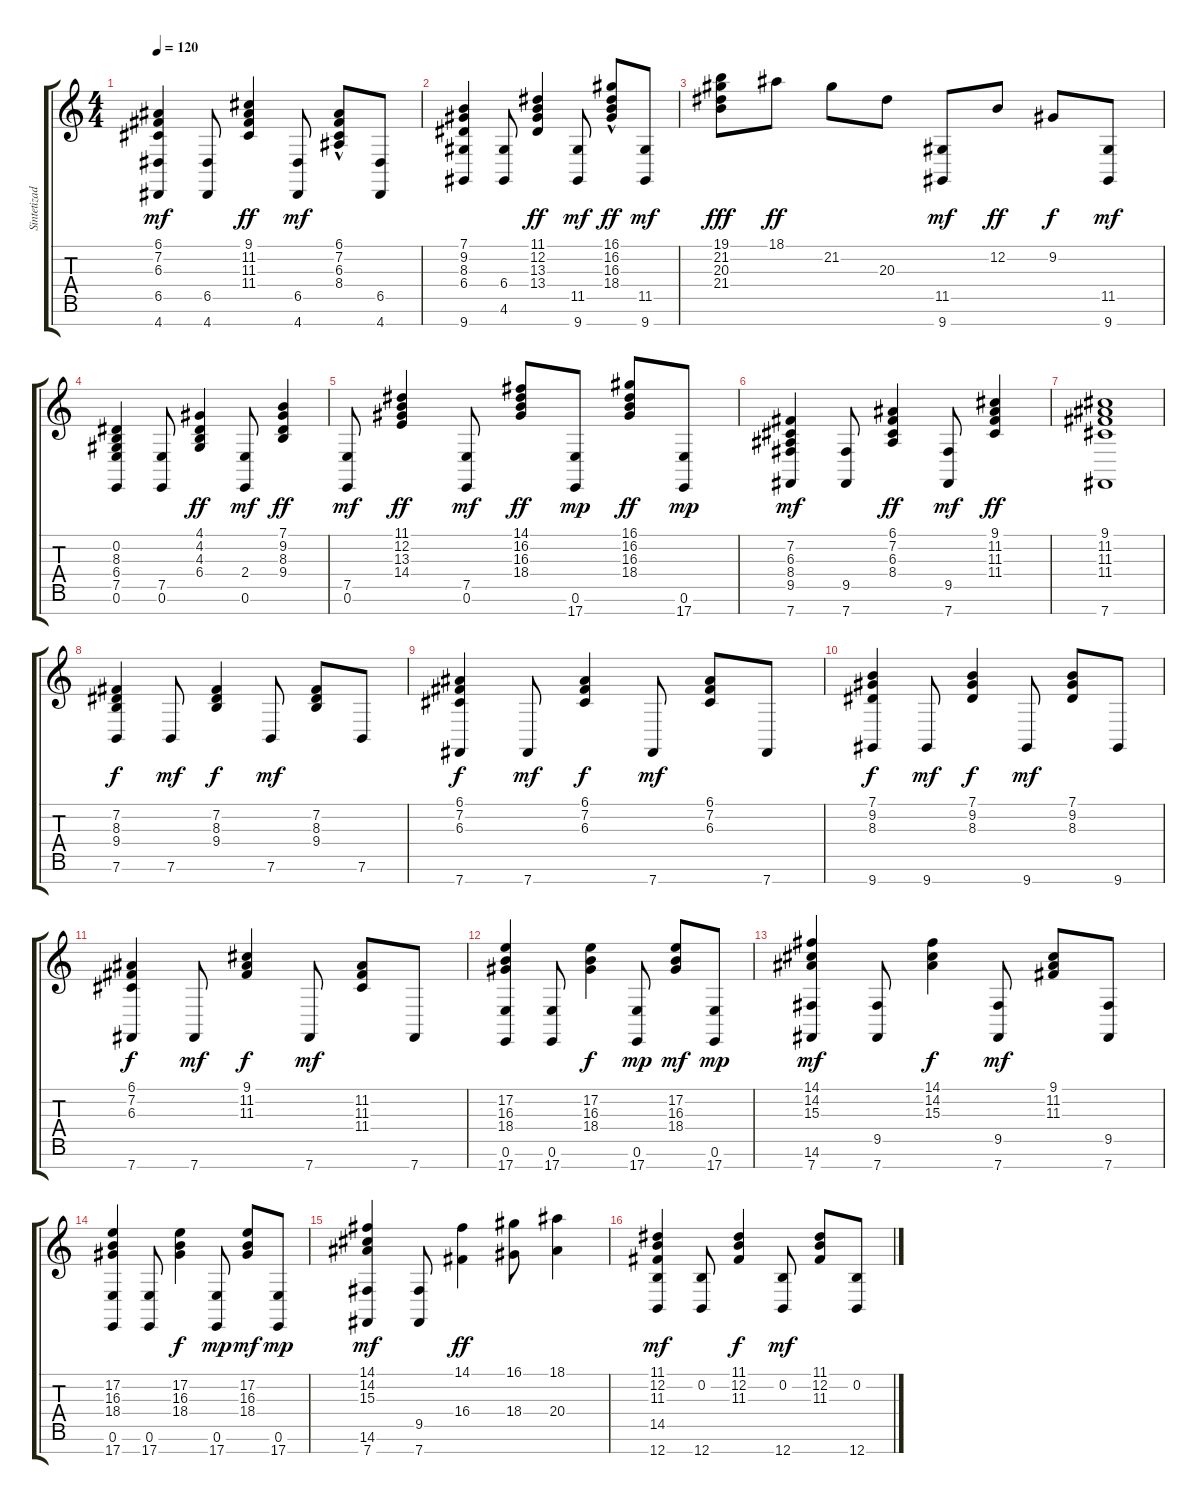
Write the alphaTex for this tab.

\track ("Sintetizador" "Sintetizad") {instrument brightacousticpiano}
\staff {score tabs}
\tuning (E4 B3 G3 D3 A2 E2 B1) {hide}
\ts (4 4)
\tempo 120
\clef g2
\ks c
(6.1 7.2 6.3 6.5 4.7).4{dy mf} (6.5 4.7).8 (9.1 11.2 11.3 11.4).4{dy ff} (6.5 4.7).8{dy mf} (6.1{hac} 7.2{hac} 6.3{hac} 8.4{hac}).8 (6.5 4.7).8 |
(7.1 9.2 8.3 6.4 9.7).4 (6.4 4.6).8 (11.1 12.2 13.3 13.4).4{dy ff} (11.5 9.7).8{dy mf} (16.1{hac} 16.2{hac} 16.3{hac} 18.4{hac}).8{dy ff} (11.5 9.7).8{dy mf} |
(19.1 21.2 20.3 21.4).8{dy fff} 18.1.8{dy ff} 21.2.8 20.3.8 (11.5 9.7).8{dy mf} 12.2.8{dy ff} 9.2.8{dy f} (11.5 9.7).8{dy mf} |
(0.2 8.3 6.4 7.5 0.6).4 (7.5 0.6).8 (4.1 4.2 4.3 6.4).4{dy ff} (2.4 0.6).8{dy mf} (7.1 9.2 8.3 9.4).4{dy ff} |
(7.5 0.6).8{dy mf} (11.1 12.2 13.3 14.4).4{dy ff} (7.5 0.6).8{dy mf} (14.1 16.2 16.3 18.4).8{dy ff} (0.6 17.7).8{dy mp} (16.1 16.2 16.3 18.4).8{dy ff} (0.6 17.7).8{dy mp} |
(7.2 6.3 8.4 9.5 7.7).4{dy mf} (9.5 7.7).8 (6.1 7.2 6.3 8.4).4{dy ff} (9.5 7.7).8{dy mf} (9.1 11.2 11.3 11.4).4{dy ff} |
(9.1 11.2 11.3 11.4 7.7).1 |
(7.2 8.3 9.4 7.6).4{dy f} 7.6.8{dy mf} (7.2 8.3 9.4).4{dy f} 7.6.8{dy mf} (7.2 8.3 9.4).8 7.6.8 |
(6.1 7.2 6.3 7.7).4{dy f} 7.7.8{dy mf} (6.1 7.2 6.3).4{dy f} 7.7.8{dy mf} (6.1 7.2 6.3).8 7.7.8 |
(7.1 9.2 8.3 9.7).4{dy f} 9.7.8{dy mf} (7.1 9.2 8.3).4{dy f} 9.7.8{dy mf} (7.1 9.2 8.3).8 9.7.8 |
(6.1 7.2 6.3 7.7).4{dy f} 7.7.8{dy mf} (9.1 11.2 11.3).4{dy f} 7.7.8{dy mf} (11.2 11.3 11.4).8 7.7.8 |
(17.2 16.3 18.4 0.6 17.7).4 (0.6 17.7).8 (17.2 16.3 18.4).4{dy f} (0.6 17.7).8{dy mp} (17.2 16.3 18.4).8{dy mf} (0.6 17.7).8{dy mp} |
(14.1 14.2 15.3 14.6 7.7).4{dy mf} (9.5 7.7).8 (14.1 14.2 15.3).4{dy f} (9.5 7.7).8{dy mf} (9.1 11.2 11.3).8 (9.5 7.7).8 |
(17.2 16.3 18.4 0.6 17.7).4 (0.6 17.7).8 (17.2 16.3 18.4).4{dy f} (0.6 17.7).8{dy mp} (17.2 16.3 18.4).8{dy mf} (0.6 17.7).8{dy mp} |
(14.1 14.2 15.3 14.6 7.7).4{dy mf} (9.5 7.7).8 (14.1 16.4).4{dy ff} (16.1 18.4).8 (18.1 20.4).4 |
(11.1 12.2 11.3 14.5 12.7).4{dy mf} (0.2 12.7).8 (11.1 12.2 11.3).4{dy f} (0.2 12.7).8{dy mf} (11.1 12.2 11.3).8 (0.2 12.7).8
